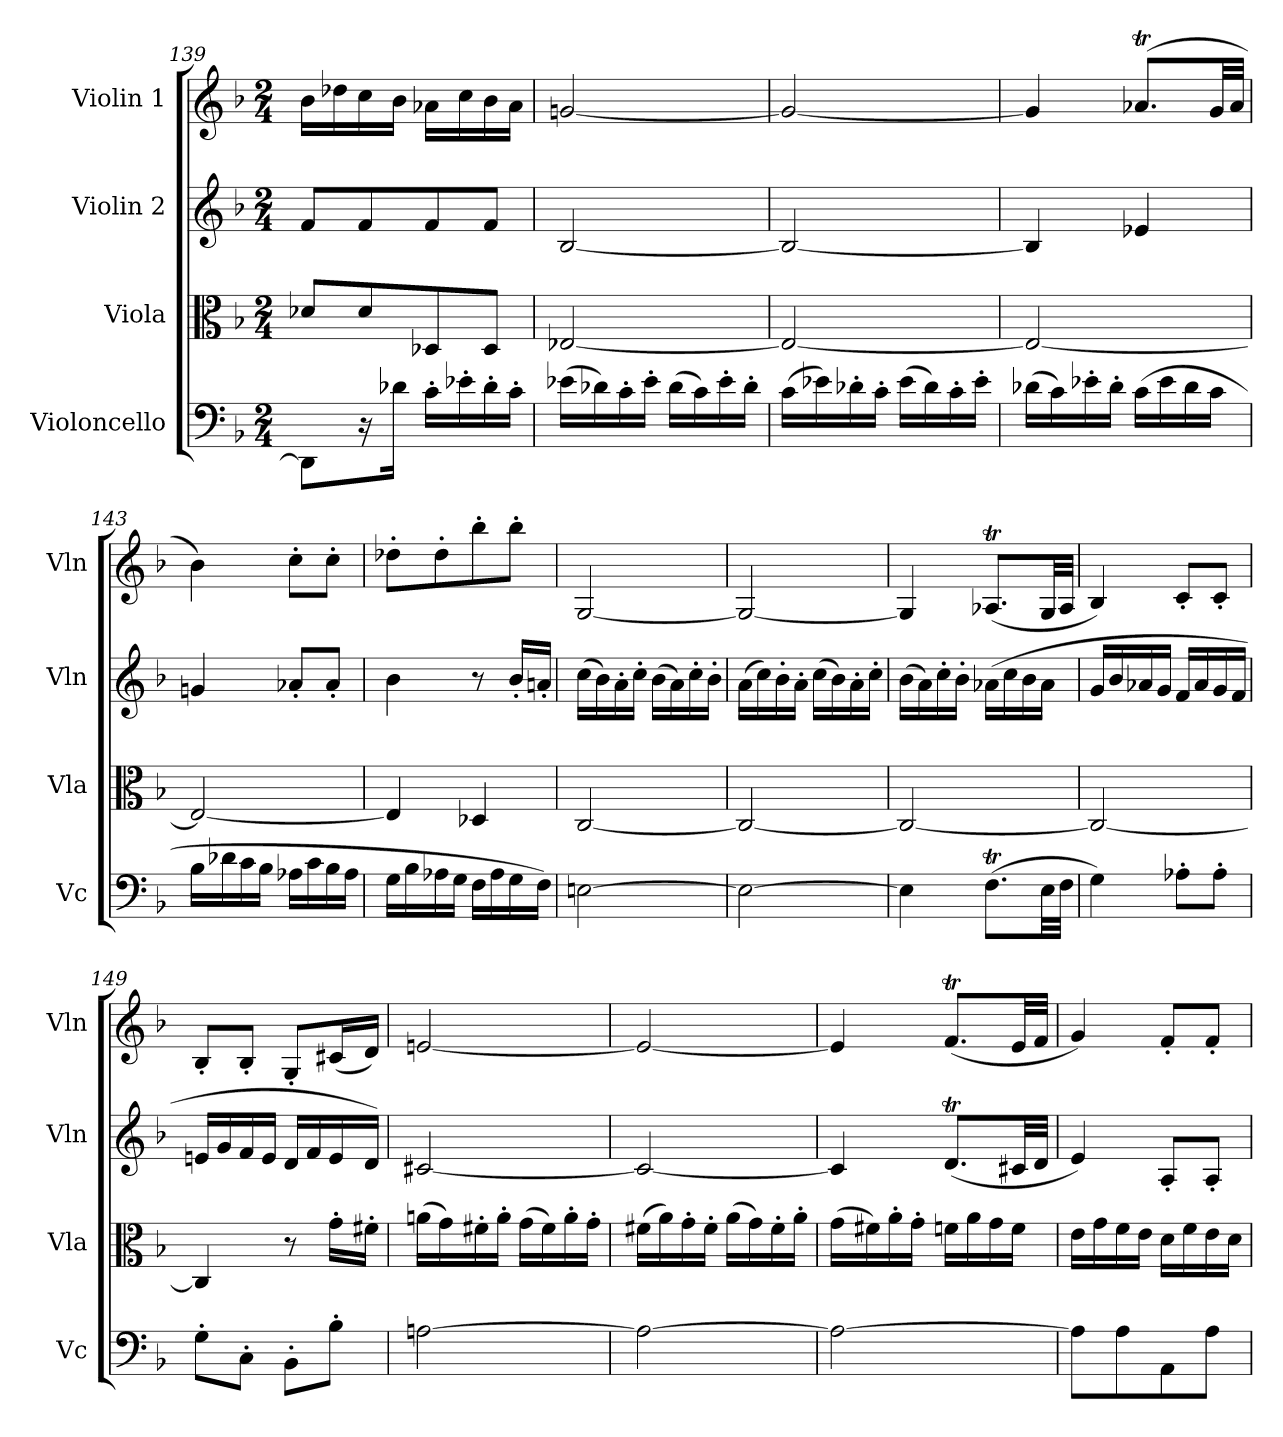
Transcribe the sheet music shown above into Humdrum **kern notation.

**kern	**kern	**kern	**kern
*part4	*part3	*part2	*part1
*staff4	*staff3	*staff2	*staff1
*I"Violoncello	*I"Viola	*I"Violin 2	*I"Violin 1
*I'Vc	*I'Vla	*I'Vln	*I'Vln
*clefF4	*clefC3	*clefG2	*clefG2
*k[b-]	*k[b-]	*k[b-]	*k[b-]
*M2/4	*M2/4	*M2/4	*M2/4
=139	=139	=139	=139
8DD-\L]	8d-X/L	8f/L	16b-\LL
.	.	.	16dd-X\
16r	8d-/	8f/	16cc\
16d-X\JJ	.	.	16b-\JJ
16c'\LL	8D-X/	8f/	16a-X\LL
16e-X'\	.	.	16cc\
16d-'\	8D-/J	8f/J	16b-\
16c'\JJ	.	.	16a-\JJ
!!LO:PB:g=z
=140	=140	=140	=140
(16e-X\LL	[2E-X/	[2B-/	[2gn/
16d-X\)	.	.	.
16c'\	.	.	.
16e-'\JJ	.	.	.
(16d-\LL	.	.	.
16c\)	.	.	.
16e-'\	.	.	.
16d-'\JJ	.	.	.
=141	=141	=141	=141
(16c\LL	2E-/_	2B-/_	2g/_
16e-X\)	.	.	.
16d-X'\	.	.	.
16c'\JJ	.	.	.
(16e-\LL	.	.	.
16d-\)	.	.	.
16c'\	.	.	.
16e-'\JJ	.	.	.
=142	=142	=142	=142
(16d-X\LL	2E-/_	4B-/]	4g/]
16c\)	.	.	.
16e-X'\	.	.	.
16d-'\JJ	.	.	.
(16c\LL	.	4e-X/	(8.a-XT/L
16e-\	.	.	.
16d-\	.	.	.
16c\JJ	.	.	32g/LL
.	.	.	32a-/JJJ
=143	=143	=143	=143
16B-\LL	2E-/_	4gn/	4b-\)
16d-X\	.	.	.
16c\	.	.	.
16B-\JJ	.	.	.
16A-X\LL	.	8a-X'/L	8cc'\L
16c\	.	.	.
16B-\	.	8a-'/J	8cc'\J
16A-\JJ	.	.	.
=144	=144	=144	=144
16G\LL	4E-/]	4b-\	8dd-X'\L
16B-\	.	.	.
16A-X\	.	.	8dd-'\
16G\JJ	.	.	.
16F\LL	4D-X/	8r	8bb-'\
16A-\	.	.	.
16G\	.	16b-'/LL	8bb-'\J
16F\JJ)	.	16an'/JJ	.
!!LO:LB:g=z
=145	=145	=145	=145
[2En\	[2C/	(16cc\LL	[2G/
.	.	16b-\)	.
.	.	16a'\	.
.	.	16cc'\JJ	.
.	.	(16b-\LL	.
.	.	16a\)	.
.	.	16cc'\	.
.	.	16b-'\JJ	.
=146	=146	=146	=146
2E\_	2C/_	(16a\LL	2G/_
.	.	16cc\)	.
.	.	16b-'\	.
.	.	16a'\JJ	.
.	.	(16cc\LL	.
.	.	16b-\)	.
.	.	16a'\	.
.	.	16cc'\JJ	.
=147	=147	=147	=147
4E\]	2C/_	(16b-\LL	4G/]
.	.	16a\)	.
.	.	16cc'\	.
.	.	16b-'\JJ	.
(8.FT\L	.	(16a-X\LL	(8.A-XT/L
.	.	16cc\	.
.	.	16b-\	.
32E\LL	.	16a-\JJ	32G/LL
32F\JJJ	.	.	32A-/JJJ
!!LO:LB:g=z
=148	=148	=148	=148
4G\)	2C/_	16g/LL	4B-/)
.	.	16b-/	.
.	.	16a-X/	.
.	.	16g/JJ	.
8A-X'\L	.	16f/LL	8c'/L
.	.	16a-/	.
8A-'\J	.	16g/	8c'/J
.	.	16f/JJ	.
=149	=149	=149	=149
8G'\L	4C/]	16en/LL	8B-'/L
.	.	16g/	.
8C'\J	.	16f/	8B-'/J
.	.	16e/JJ	.
8BB-'\L	8r	16d/LL	8G'/L
.	.	16f/	.
8B-'\J	16g'\LL	16e/	(16c#X/L
.	16f#X'\JJ	16d/JJ)	16d/JJ)
=150	=150	=150	=150
[2An\	(16an\LL	[2c#X/	[2en/
.	16g\)	.	.
.	16f#X'\	.	.
.	16a'\JJ	.	.
.	(16g\LL	.	.
.	16f#\)	.	.
.	16a'\	.	.
.	16g'\JJ	.	.
=151	=151	=151	=151
2A\_	(16f#X\LL	2c#/_	2e/_
.	16a\)	.	.
.	16g'\	.	.
.	16f#'\JJ	.	.
.	(16a\LL	.	.
.	16g\)	.	.
.	16f#'\	.	.
.	16a'\JJ	.	.
=152	=152	=152	=152
2A\_	(16g\LL	4c#/]	4e/]
.	16f#X\)	.	.
.	16a'\	.	.
.	16g'\JJ	.	.
.	16fn\LL	(8.dT/L	(8.fT/L
.	16a\	.	.
.	16g\	.	.
.	16f\JJ	32c#X/LL	32e/LL
.	.	32d/JJJ	32f/JJJ
!!LO:LB:g=z
=153	=153	=153	=153
8A\L]	16e\LL	4e/)	4g/)
.	16g\	.	.
8A\	16f\	.	.
.	16e\JJ	.	.
8AA\	16d\LL	8A'/L	8f'/L
.	16f\	.	.
8A\J	16e\	8A'/J	8f'/J
.	16d\JJ	.	.
=	=	=	=
*-	*-	*-	*-
